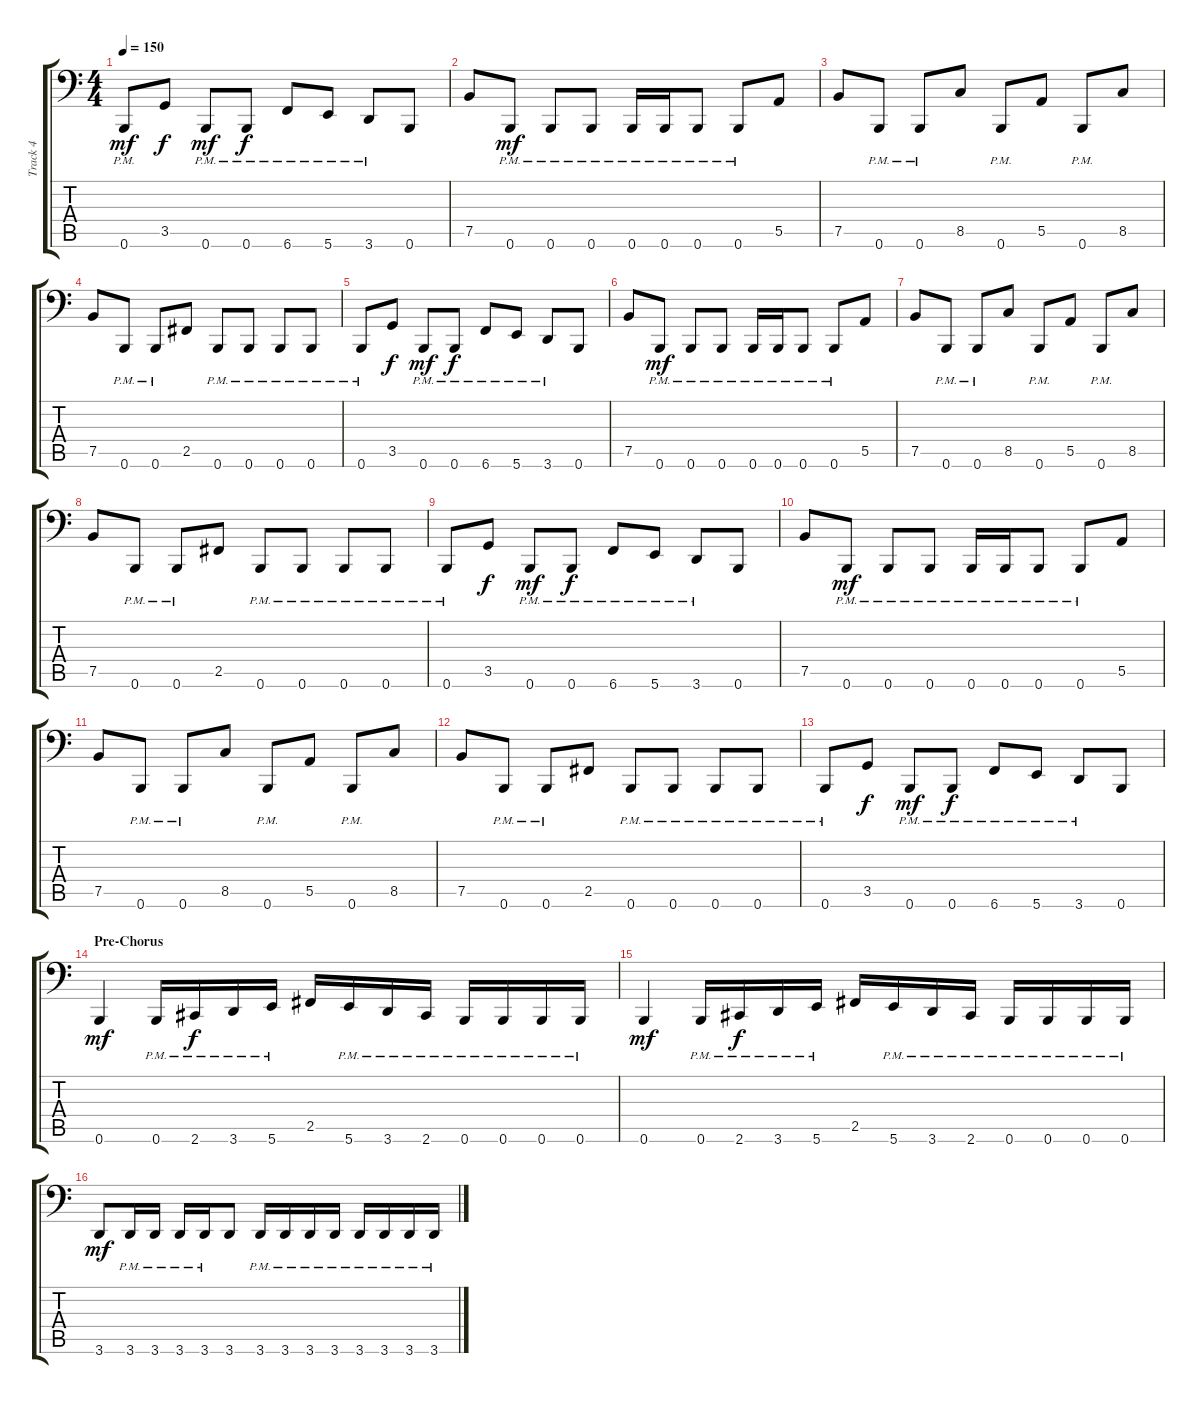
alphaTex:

\track ("Track 4" "Track 4") {instrument electricbassfinger}
\staff {score tabs}
\tuning (B2 Gb2 D2 A1 E1 B0) {hide}
\ts (4 4)
\tempo 150
\clef f4
\ks c
0.6{pm}.8{dy mf} 3.5.8{dy f} 0.6{pm}.8{dy mf} 0.6{pm}.8{dy f} 6.6{pm}.8 5.6{pm}.8 3.6{pm}.8 0.6.8 |
7.5.8 0.6{pm}.8{dy mf} 0.6{pm}.8 0.6{pm}.8 0.6{pm}.16 0.6{pm}.16 0.6{pm}.8 0.6{pm}.8 5.5.8 |
7.5.8 0.6{pm}.8 0.6{pm}.8 8.5.8 0.6{pm}.8 5.5.8 0.6{pm}.8 8.5.8 |
7.5.8 0.6{pm}.8 0.6{pm}.8 2.5.8 0.6{pm}.8 0.6{pm}.8 0.6{pm}.8 0.6{pm}.8 |
0.6{pm}.8 3.5.8{dy f} 0.6{pm}.8{dy mf} 0.6{pm}.8{dy f} 6.6{pm}.8 5.6{pm}.8 3.6{pm}.8 0.6.8 |
7.5.8 0.6{pm}.8{dy mf} 0.6{pm}.8 0.6{pm}.8 0.6{pm}.16 0.6{pm}.16 0.6{pm}.8 0.6{pm}.8 5.5.8 |
7.5.8 0.6{pm}.8 0.6{pm}.8 8.5.8 0.6{pm}.8 5.5.8 0.6{pm}.8 8.5.8 |
7.5.8 0.6{pm}.8 0.6{pm}.8 2.5.8 0.6{pm}.8 0.6{pm}.8 0.6{pm}.8 0.6{pm}.8 |
0.6{pm}.8 3.5.8{dy f} 0.6{pm}.8{dy mf} 0.6{pm}.8{dy f} 6.6{pm}.8 5.6{pm}.8 3.6{pm}.8 0.6.8 |
7.5.8 0.6{pm}.8{dy mf} 0.6{pm}.8 0.6{pm}.8 0.6{pm}.16 0.6{pm}.16 0.6{pm}.8 0.6{pm}.8 5.5.8 |
7.5.8 0.6{pm}.8 0.6{pm}.8 8.5.8 0.6{pm}.8 5.5.8 0.6{pm}.8 8.5.8 |
7.5.8 0.6{pm}.8 0.6{pm}.8 2.5.8 0.6{pm}.8 0.6{pm}.8 0.6{pm}.8 0.6{pm}.8 |
0.6{pm}.8 3.5.8{dy f} 0.6{pm}.8{dy mf} 0.6{pm}.8{dy f} 6.6{pm}.8 5.6{pm}.8 3.6{pm}.8 0.6.8 |
\section ("" "Pre-Chorus")
0.6.4{dy mf} 0.6{pm}.16 2.6{pm}.16{dy f} 3.6{pm}.16 5.6{pm}.16 2.5.16 5.6{pm}.16 3.6{pm}.16 2.6{pm}.16 0.6{pm}.16 0.6{pm}.16 0.6{pm}.16 0.6{pm}.16 |
0.6.4{dy mf} 0.6{pm}.16 2.6{pm}.16{dy f} 3.6{pm}.16 5.6{pm}.16 2.5.16 5.6{pm}.16 3.6{pm}.16 2.6{pm}.16 0.6{pm}.16 0.6{pm}.16 0.6{pm}.16 0.6{pm}.16 |
3.6.8{dy mf} 3.6{pm}.16 3.6{pm}.16 3.6{pm}.16 3.6{pm}.16 3.6.8 3.6{pm}.16 3.6{pm}.16 3.6{pm}.16 3.6{pm}.16 3.6{pm}.16 3.6{pm}.16 3.6{pm}.16 3.6{pm}.16
